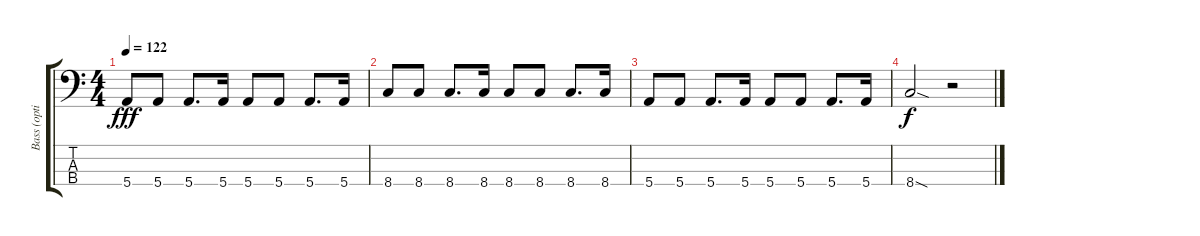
\track ("Bass (optional)" "Bass (opti") {instrument fretlessbass}
\staff {score tabs}
\tuning (G2 D2 A1 E1) {hide}
\ts (4 4)
\tempo 122
\clef f4
\ks c
5.4.8{dy fff} 5.4.8 5.4.8{d} 5.4.16 5.4.8 5.4.8 5.4.8{d} 5.4.16 |
8.4.8 8.4.8 8.4.8{d} 8.4.16 8.4.8 8.4.8 8.4.8{d} 8.4.16 |
5.4.8 5.4.8 5.4.8{d} 5.4.16 5.4.8 5.4.8 5.4.8{d} 5.4.16 |
8.4{sod}.2{dy f} r.2
